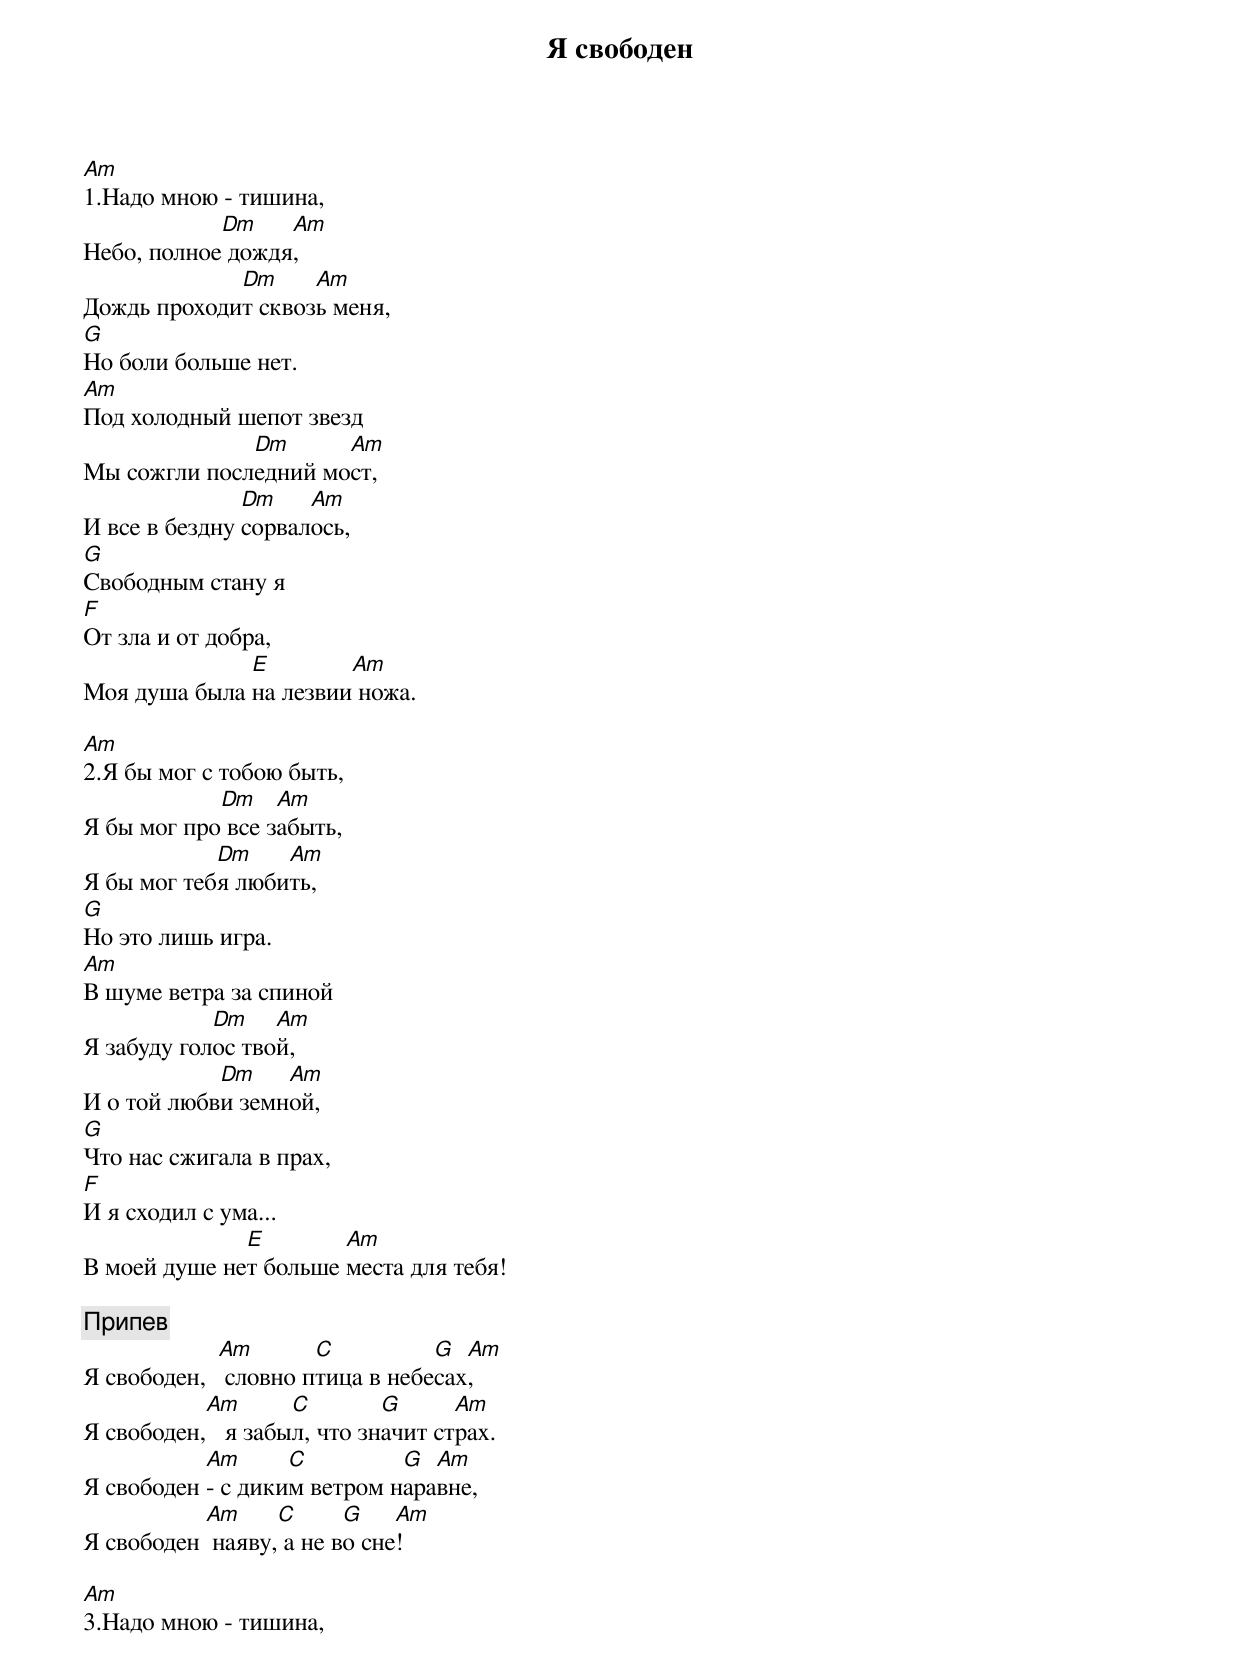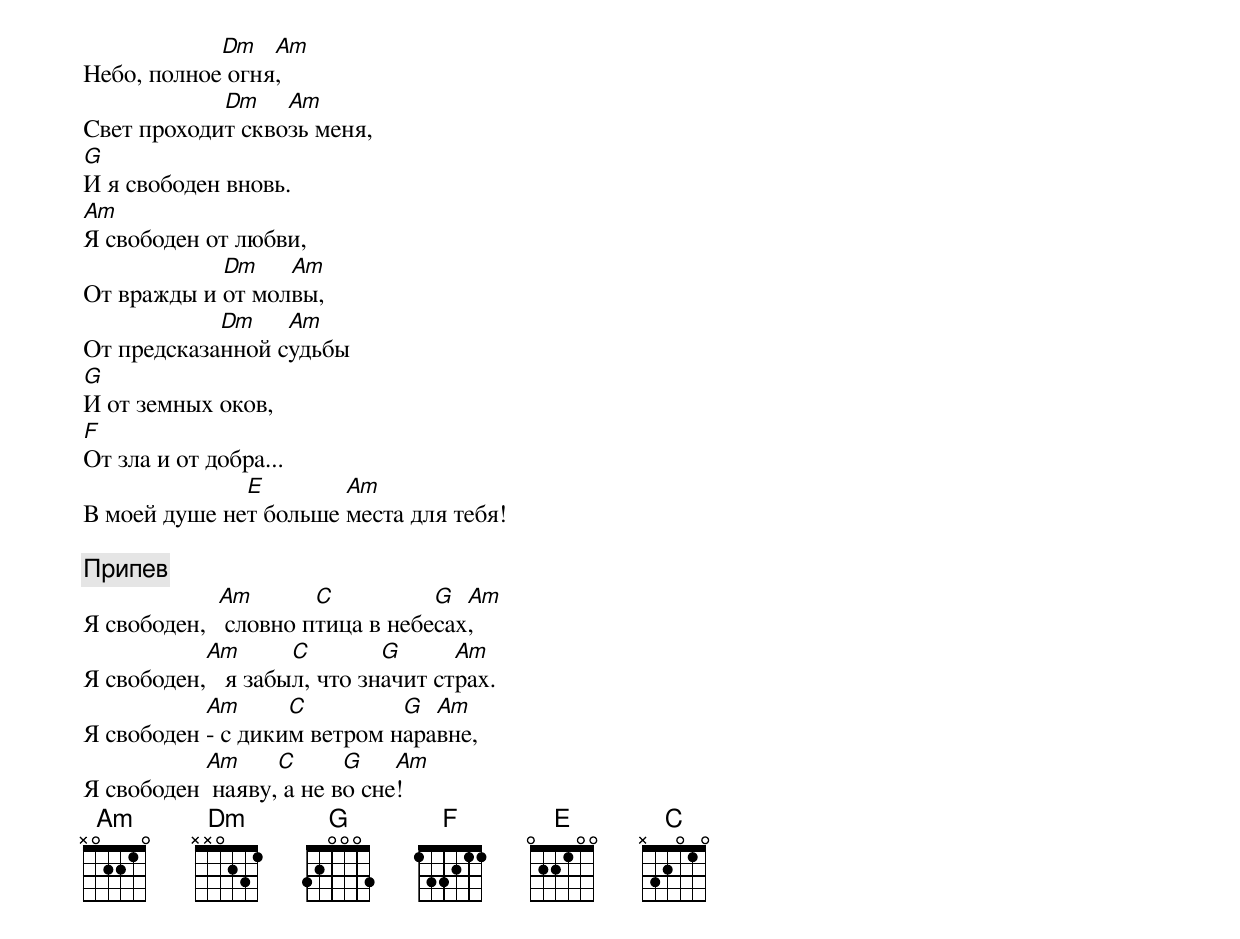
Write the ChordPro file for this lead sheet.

{title: Я свободен}
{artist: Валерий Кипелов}

[Am]1.Надо мною - тишина,
Небо, полное[Dm] дождя[Am],
Дождь проходи[Dm]т сквоз[Am]ь меня,
[G]Но боли больше нет.
[Am]Под холодный шепот звезд
Мы сожгли посл[Dm]едний мо[Am]ст,
И все в бездну [Dm]сорвал[Am]ось,
[G]Свободным стану я
[F]От зла и от добра,
Моя душа была [E]на лезвии[Am] ножа.

[Am]2.Я бы мог с тобою быть,
Я бы мог про[Dm] все з[Am]абыть,
Я бы мог теб[Dm]я люби[Am]ть,
[G]Но это лишь игра.
[Am]В шуме ветра за спиной
Я забуду гол[Dm]ос тво[Am]й,
И о той любв[Dm]и земн[Am]ой,
[G]Что нас сжигала в прах,
[F]И я сходил с ума...
В моей душе не[E]т больше [Am]места для тебя!

{c: Припев}
Я свободен,  [Am] словно п[C]тица в небе[G]сах[Am],
Я свободен,[Am]   я забы[C]л, что зн[G]ачит ст[Am]рах.
Я свободен [Am]- с дики[C]м ветром н[G]ара[Am]вне,
Я свободен [Am] наяву,[C] а не в[G]о сне[Am]!

[Am]3.Надо мною - тишина,
Небо, полное[Dm] огня[Am],
Свет проходи[Dm]т скво[Am]зь меня,
[G]И я свободен вновь.
[Am]Я свободен от любви,
От вражды и [Dm]от мол[Am]вы,
От предсказа[Dm]нной с[Am]удьбы
[G]И от земных оков,
[F]От зла и от добра...
В моей душе не[E]т больше [Am]места для тебя!

{c: Припев}
Я свободен,  [Am] словно п[C]тица в небе[G]сах[Am],
Я свободен,[Am]   я забы[C]л, что зн[G]ачит ст[Am]рах.
Я свободен [Am]- с дики[C]м ветром н[G]ара[Am]вне,
Я свободен [Am] наяву,[C] а не в[G]о сне[Am]!
